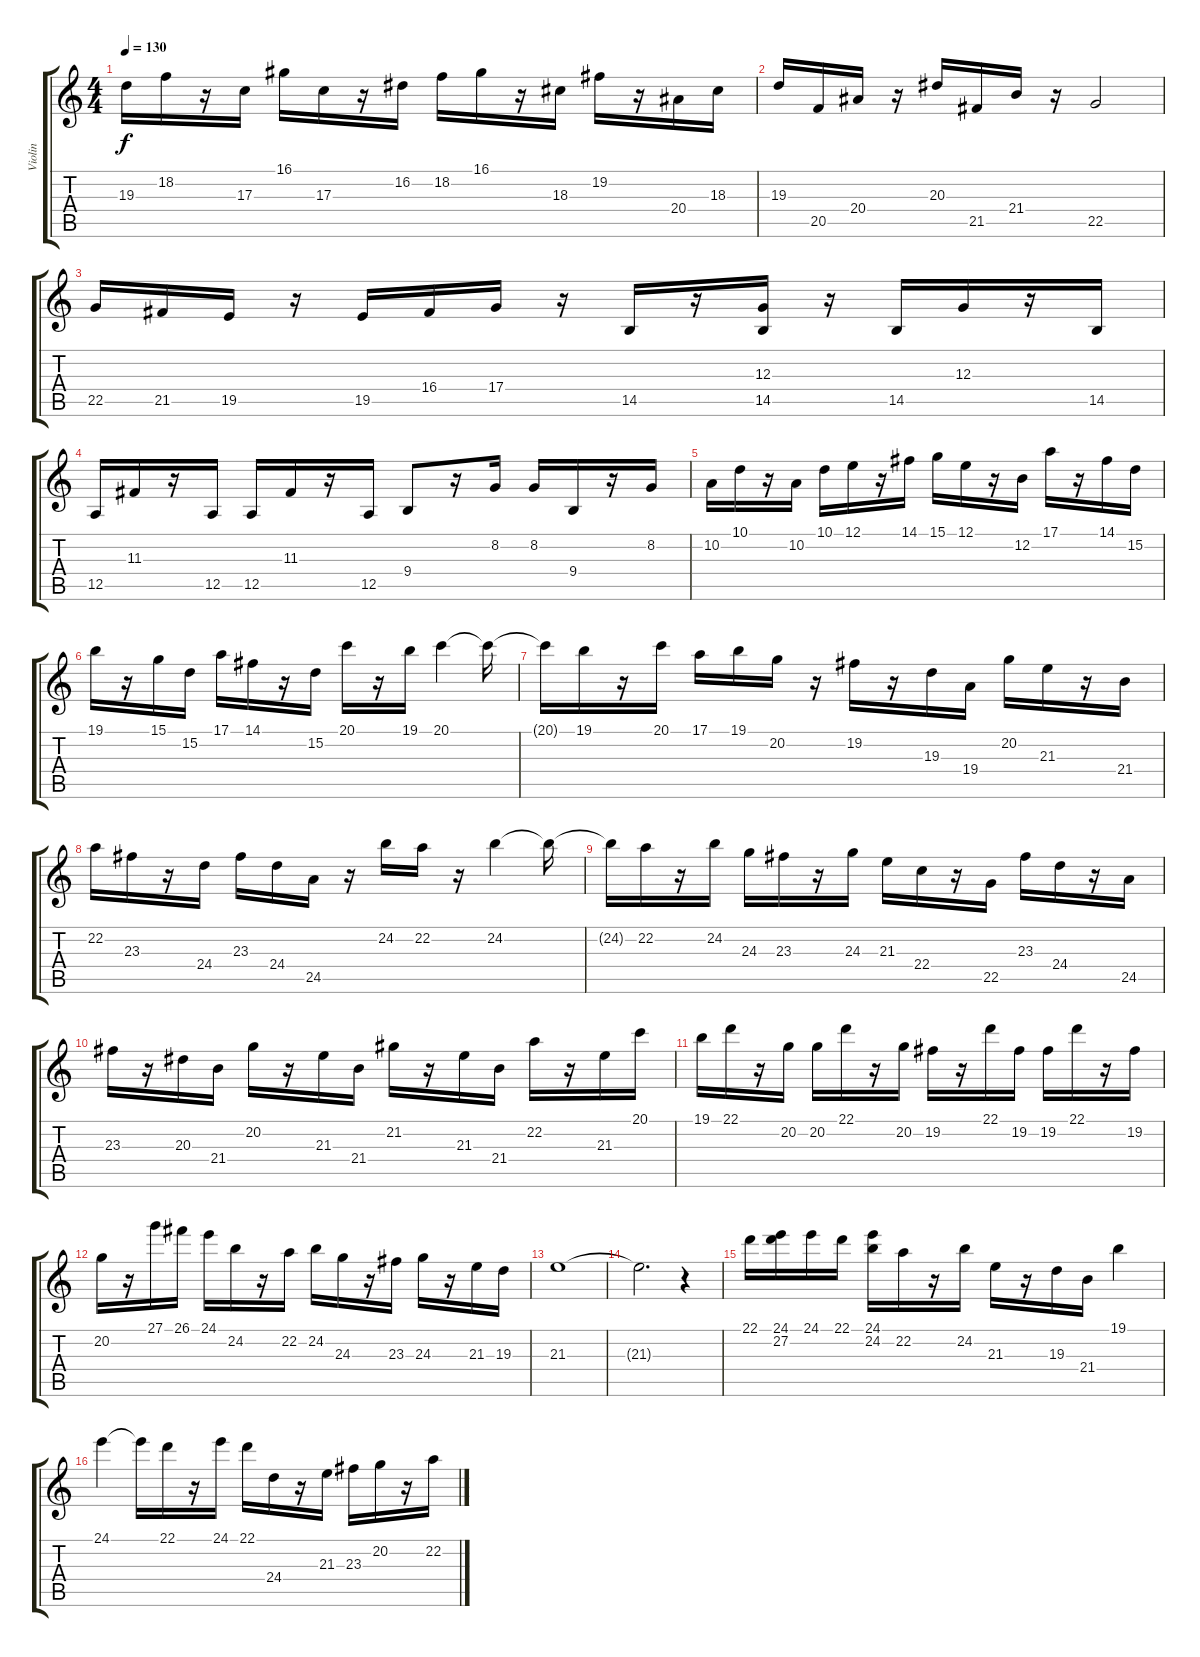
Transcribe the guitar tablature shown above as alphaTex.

\track ("Violin" "Violin") {instrument violin}
\staff {score tabs}
\tuning (E4 B3 G3 D3 A2 E2) {hide}
\ts (4 4)
\tempo 130
\clef g2
\ks c
19.3.16{dy f} 18.2.16 r.16 17.3.16 16.1.16 17.3.16 r.16 16.2.16 18.2.16 16.1.16 r.16 18.3.16 19.2.16 r.16 20.4.16 18.3.16 |
19.3.16 20.5.16 20.4.16 r.16 20.3.16 21.5.16 21.4.16 r.16 22.5.2 |
22.5.16 21.5.16 19.5.16 r.16 19.5.16 16.4.16 17.4.16 r.16 14.5.16 r.16 (12.3 14.5).16 r.16 14.5.16 12.3.16 r.16 14.5.16 |
12.5.16 11.3.16 r.16 12.5.16 12.5.16 11.3.16 r.16 12.5.16 9.4.8 r.16 8.2.16 8.2.16 9.4.16 r.16 8.2.16 |
10.2.16 10.1.16 r.16 10.2.16 10.1.16 12.1.16 r.16 14.1.16 15.1.16 12.1.16 r.16 12.2.16 17.1.16 r.16 14.1.16 15.2.16 |
19.1.16 r.16 15.1.16 15.2.16 17.1.16 14.1.16 r.16 15.2.16 20.1.16 r.16 19.1.16 20.1.4 20.1{t}.16 |
20.1{t}.16 19.1.16 r.16 20.1.16 17.1.16 19.1.16 20.2.16 r.16 19.2.16 r.16 19.3.16 19.4.16 20.2.16 21.3.16 r.16 21.4.16 |
22.2.16 23.3.16 r.16 24.4.16 23.3.16 24.4.16 24.5.16 r.16 24.2.16 22.2.16 r.16 24.2.4 24.2{t}.16 |
24.2{t}.16 22.2.16 r.16 24.2.16 24.3.16 23.3.16 r.16 24.3.16 21.3.16 22.4.16 r.16 22.5.16 23.3.16 24.4.16 r.16 24.5.16 |
23.3.16 r.16 20.3.16 21.4.16 20.2.16 r.16 21.3.16 21.4.16 21.2.16 r.16 21.3.16 21.4.16 22.2.16 r.16 21.3.16 20.1.16 |
19.1.16 22.1.16 r.16 20.2.16 20.2.16 22.1.16 r.16 20.2.16 19.2.16 r.16 22.1.16 19.2.16 19.2.16 22.1.16 r.16 19.2.16 |
20.2.16 r.16 27.1.16 26.1.16 24.1.16 24.2.16 r.16 22.2.16 24.2.16 24.3.16 r.16 23.3.16 24.3.16 r.16 21.3.16 19.3.16 |
21.3.1 |
21.3{t}.2{d} r.4 |
22.1.16 (24.1 27.2).16 24.1.16 22.1.16 (24.1 24.2).16 22.2.16 r.16 24.2.16 21.3.16 r.16 19.3.16 21.4.16 19.1.4 |
24.1.4 24.1{t}.16 22.1.16 r.16 24.1.16 22.1.16 24.4.16 r.16 21.3.16 23.3.16 20.2.16 r.16 22.2.16
